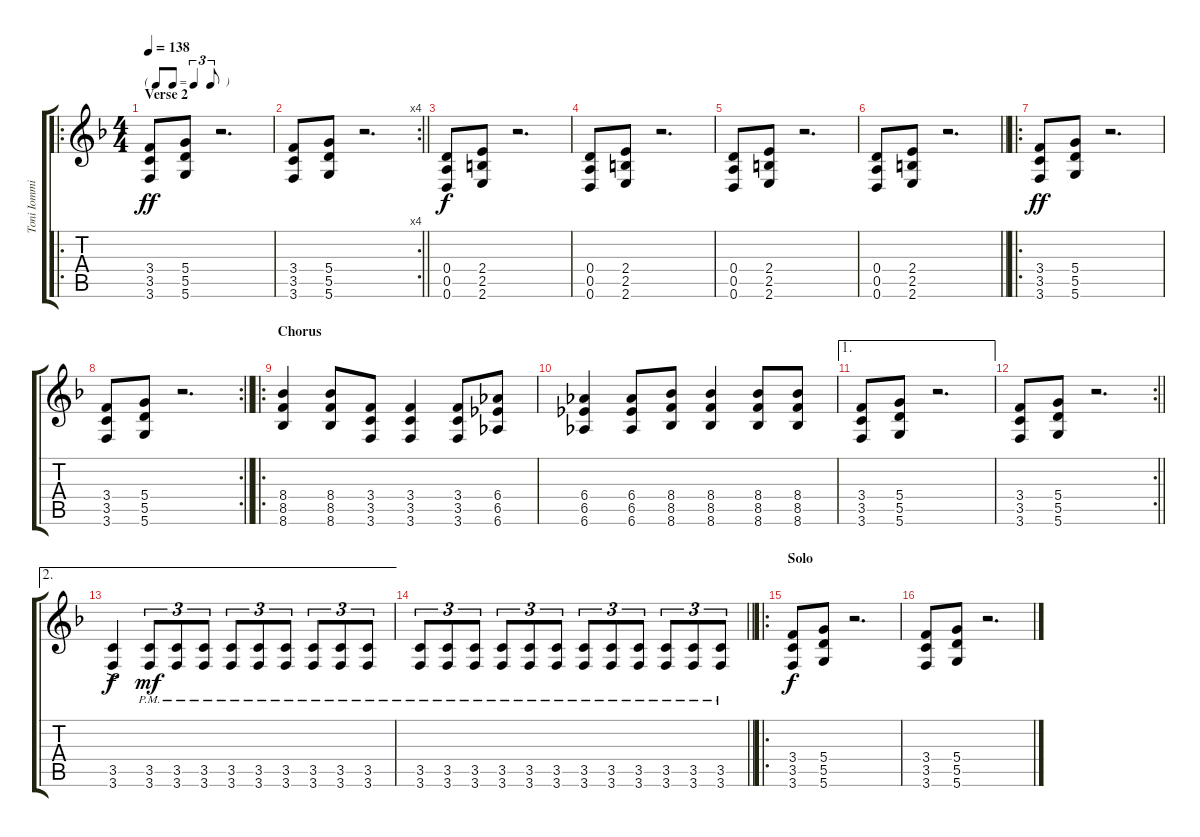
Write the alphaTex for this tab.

\track ("Toni Iommi (Rhythm)" "Toni Iommi") {instrument distortionguitar}
\staff {score tabs}
\tuning (E4 B3 G3 D3 A2 D2) {hide}
\ro
\ts (4 4)
\tf triplet8th
\section ("" "Verse 2")
\tempo 138
\clef g2
\ks f
(3.4 3.5 3.6).8{dy ff} (5.4 5.5 5.6).8 r.2{d} |
\rc 4
\barLineRight lightlight
(3.4 3.5 3.6).8 (5.4 5.5 5.6).8 r.2{d} |
(0.4 0.5 0.6).8{dy f} (2.4 2.5 2.6).8 r.2{d} |
(0.4 0.5 0.6).8 (2.4 2.5 2.6).8 r.2{d} |
(0.4 0.5 0.6).8 (2.4 2.5 2.6).8 r.2{d} |
\barLineRight lightlight
(0.4 0.5 0.6).8 (2.4 2.5 2.6).8 r.2{d} |
\ro
(3.4 3.5 3.6).8{dy ff} (5.4 5.5 5.6).8 r.2{d} |
\rc 2
\barLineRight lightlight
(3.4 3.5 3.6).8 (5.4 5.5 5.6).8 r.2{d} |
\ro
\section ("" "Chorus")
(8.4 8.5 8.6).4 (8.4 8.5 8.6).8 (3.4 3.5 3.6).8 (3.4 3.5 3.6).4 (3.4 3.5 3.6).8 (6.4 6.5 6.6).8 |
(6.4 6.5 6.6).4 (6.4 6.5 6.6).8 (8.4 8.5 8.6).8 (8.4 8.5 8.6).4 (8.4 8.5 8.6).8 (8.4 8.5 8.6).8 |
\ae 1
(3.4 3.5 3.6).8 (5.4 5.5 5.6).8 r.2{d} |
\rc 2
\barLineRight lightlight
(3.4 3.5 3.6).8 (5.4 5.5 5.6).8 r.2{d} |
\ae 2
(3.5{ac} 3.6{ac}).4{dy f} (3.5{pm} 3.6{pm}).8{tu (3 2) dy mf} (3.5{pm} 3.6{pm}).8{tu (3 2)} (3.5{pm} 3.6{pm}).8{tu (3 2)} (3.5{pm} 3.6{pm}).8{tu (3 2)} (3.5{pm} 3.6{pm}).8{tu (3 2)} (3.5{pm} 3.6{pm}).8{tu (3 2)} (3.5{pm} 3.6{pm}).8{tu (3 2)} (3.5{pm} 3.6{pm}).8{tu (3 2)} (3.5{pm} 3.6{pm}).8{tu (3 2)} |
\barLineRight lightlight
(3.5{pm} 3.6{pm}).8{tu (3 2)} (3.5{pm} 3.6{pm}).8{tu (3 2)} (3.5{pm} 3.6{pm}).8{tu (3 2)} (3.5{pm} 3.6{pm}).8{tu (3 2)} (3.5{pm} 3.6{pm}).8{tu (3 2)} (3.5{pm} 3.6{pm}).8{tu (3 2)} (3.5{pm} 3.6{pm}).8{tu (3 2)} (3.5{pm} 3.6{pm}).8{tu (3 2)} (3.5{pm} 3.6{pm}).8{tu (3 2)} (3.5{pm} 3.6{pm}).8{tu (3 2)} (3.5{pm} 3.6{pm}).8{tu (3 2)} (3.5{pm} 3.6{pm}).8{tu (3 2)} |
\ro
\section ("" "Solo")
(3.4 3.5 3.6).8{dy f} (5.4 5.5 5.6).8 r.2{d} |
(3.4 3.5 3.6).8 (5.4 5.5 5.6).8 r.2{d}
